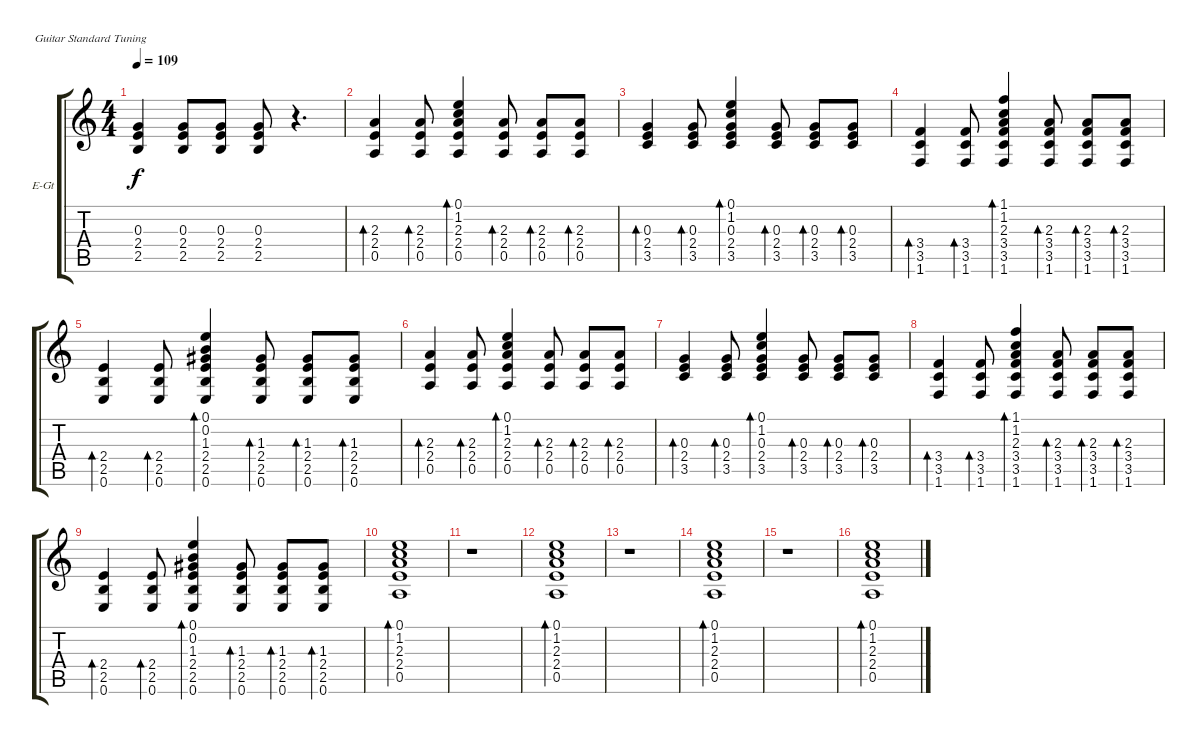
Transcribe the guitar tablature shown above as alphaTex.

\bracketExtendMode groupsimilarinstruments
\firstSystemTrackNameOrientation horizontal
\otherSystemsTrackNameOrientation horizontal
\track ("Guitar01" "E-Gt") {instrument electricguitarclean}
\staff {score tabs}
\tuning (E4 B3 G3 D3 A2 E2)
\ts (4 4)
\tempo 109
\clef g2
\ks c
(0.3 2.4 2.5).4{dy f} (0.3 2.4 2.5).8 (0.3 2.4 2.5).8 (0.3 2.4 2.5).8 r.4{d} |
(2.3 2.4 0.5).4{bd 60} (2.3 2.4 0.5).8{bd 60} (0.1 1.2 2.3 2.4 0.5).4{bd 60} (2.3 2.4 0.5).8{bd 60} (2.3 2.4 0.5).8{bd 60} (2.3 2.4 0.5).8{bd 60} |
(0.3 2.4 3.5).4{bd 60} (0.3 2.4 3.5).8{bd 60} (0.1 1.2 0.3 2.4 3.5).4{bd 60} (0.3 2.4 3.5).8{bd 60} (0.3 2.4 3.5).8{bd 60} (0.3 2.4 3.5).8{bd 60} |
(3.4 3.5 1.6).4{bd 60} (3.4 3.5 1.6).8{bd 60} (1.1 1.2 2.3 3.4 3.5 1.6).4{bd 60} (2.3 3.4 3.5 1.6).8{bd 60} (2.3 3.4 3.5 1.6).8{bd 60} (2.3 3.4 3.5 1.6).8{bd 60} |
(2.4 2.5 0.6).4{bd 60} (2.4 2.5 0.6).8{bd 60} (0.1 0.2 1.3 2.4 2.5 0.6).4{bd 60} (1.3 2.4 2.5 0.6).8{bd 60} (1.3 2.4 2.5 0.6).8{bd 60} (1.3 2.4 2.5 0.6).8{bd 60} |
(2.3 2.4 0.5).4{bd 60} (2.3 2.4 0.5).8{bd 60} (0.1 1.2 2.3 2.4 0.5).4{bd 60} (2.3 2.4 0.5).8{bd 60} (2.3 2.4 0.5).8{bd 60} (2.3 2.4 0.5).8{bd 60} |
(0.3 2.4 3.5).4{bd 60} (0.3 2.4 3.5).8{bd 60} (0.1 1.2 0.3 2.4 3.5).4{bd 60} (0.3 2.4 3.5).8{bd 60} (0.3 2.4 3.5).8{bd 60} (0.3 2.4 3.5).8{bd 60} |
(3.4 3.5 1.6).4{bd 60} (3.4 3.5 1.6).8{bd 60} (1.1 1.2 2.3 3.4 3.5 1.6).4{bd 60} (2.3 3.4 3.5 1.6).8{bd 60} (2.3 3.4 3.5 1.6).8{bd 60} (2.3 3.4 3.5 1.6).8{bd 60} |
(2.4 2.5 0.6).4{bd 60} (2.4 2.5 0.6).8{bd 60} (0.1 0.2 1.3 2.4 2.5 0.6).4{bd 60} (1.3 2.4 2.5 0.6).8{bd 60} (1.3 2.4 2.5 0.6).8{bd 60} (1.3 2.4 2.5 0.6).8{bd 60} |
(0.1 1.2 2.3 2.4 0.5).1{bd 60} |
r.1 |
(0.1 1.2 2.3 2.4 0.5).1{bd 60} |
r.1 |
(0.1 1.2 2.3 2.4 0.5).1{bd 60} |
r.1 |
(0.1 1.2 2.3 2.4 0.5).1{bd 60}
